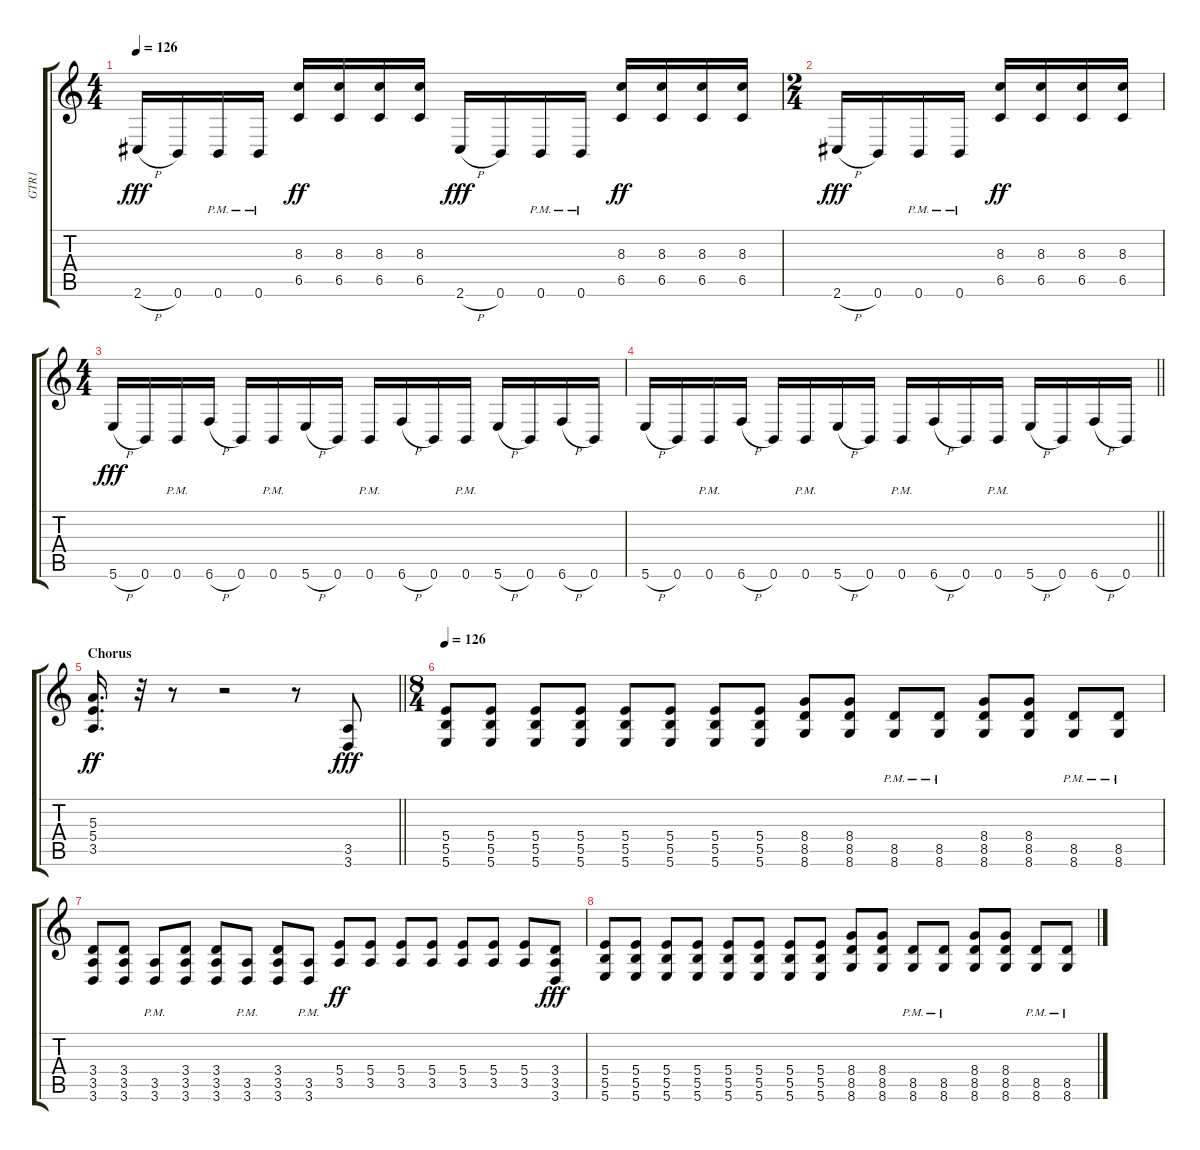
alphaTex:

\track ("GTR1" "GTR1") {instrument distortionguitar}
\staff {score tabs}
\tuning (Db4 Ab3 E3 B2 Gb2 B1) {hide}
\ts (4 4)
\tempo 126
\clef g2
\ks c
2.6{h}.16{dy fff} 0.6.16 0.6{pm}.16 0.6{pm}.16 (8.3 6.5).16{dy ff} (8.3 6.5).16 (8.3 6.5).16 (8.3 6.5).16 2.6{h}.16{dy fff} 0.6.16 0.6{pm}.16 0.6{pm}.16 (8.3 6.5).16{dy ff} (8.3 6.5).16 (8.3 6.5).16 (8.3 6.5).16 |
\ts (2 4)
2.6{h}.16{dy fff} 0.6.16 0.6{pm}.16 0.6{pm}.16 (8.3 6.5).16{dy ff} (8.3 6.5).16 (8.3 6.5).16 (8.3 6.5).16 |
\ts (4 4)
5.6{h}.16{dy fff} 0.6.16 0.6{pm}.16 6.6{h}.16 0.6.16 0.6{pm}.16 5.6{h}.16 0.6.16 0.6{pm}.16 6.6{h}.16 0.6.16 0.6{pm}.16 5.6{h}.16 0.6.16 6.6{h}.16 0.6.16 |
\barLineRight lightlight
5.6{h}.16 0.6.16 0.6{pm}.16 6.6{h}.16 0.6.16 0.6{pm}.16 5.6{h}.16 0.6.16 0.6{pm}.16 6.6{h}.16 0.6.16 0.6{pm}.16 5.6{h}.16 0.6.16 6.6{h}.16 0.6.16 |
\section ("" "Chorus")
\barLineRight lightlight
(5.3 5.4 3.5).16{d dy ff} r.32 r.8 r.2 r.8 (3.5 3.6).8{dy fff} |
\ts (8 4)
\tempo 126
(5.4 5.5 5.6).8 (5.4 5.5 5.6).8 (5.4 5.5 5.6).8 (5.4 5.5 5.6).8 (5.4 5.5 5.6).8 (5.4 5.5 5.6).8 (5.4 5.5 5.6).8 (5.4 5.5 5.6).8 (8.4 8.5 8.6).8 (8.4 8.5 8.6).8 (8.5{pm} 8.6{pm}).8 (8.5{pm} 8.6{pm}).8 (8.4 8.5 8.6).8 (8.4 8.5 8.6).8 (8.5{pm} 8.6{pm}).8 (8.5{pm} 8.6{pm}).8 |
(3.4 3.5 3.6).8 (3.4 3.5 3.6).8 (3.5{pm} 3.6{pm}).8 (3.4 3.5 3.6).8 (3.4 3.5 3.6).8 (3.5{pm} 3.6{pm}).8 (3.4 3.5 3.6).8 (3.5{pm} 3.6{pm}).8 (5.4 3.5).8{dy ff} (5.4 3.5).8 (5.4 3.5).8 (5.4 3.5).8 (5.4 3.5).8 (5.4 3.5).8 (5.4 3.5).8 (3.4 3.5 3.6).8{dy fff} |
(5.4 5.5 5.6).8 (5.4 5.5 5.6).8 (5.4 5.5 5.6).8 (5.4 5.5 5.6).8 (5.4 5.5 5.6).8 (5.4 5.5 5.6).8 (5.4 5.5 5.6).8 (5.4 5.5 5.6).8 (8.4 8.5 8.6).8 (8.4 8.5 8.6).8 (8.5{pm} 8.6{pm}).8 (8.5{pm} 8.6{pm}).8 (8.4 8.5 8.6).8 (8.4 8.5 8.6).8 (8.5{pm} 8.6{pm}).8 (8.5{pm} 8.6{pm}).8
